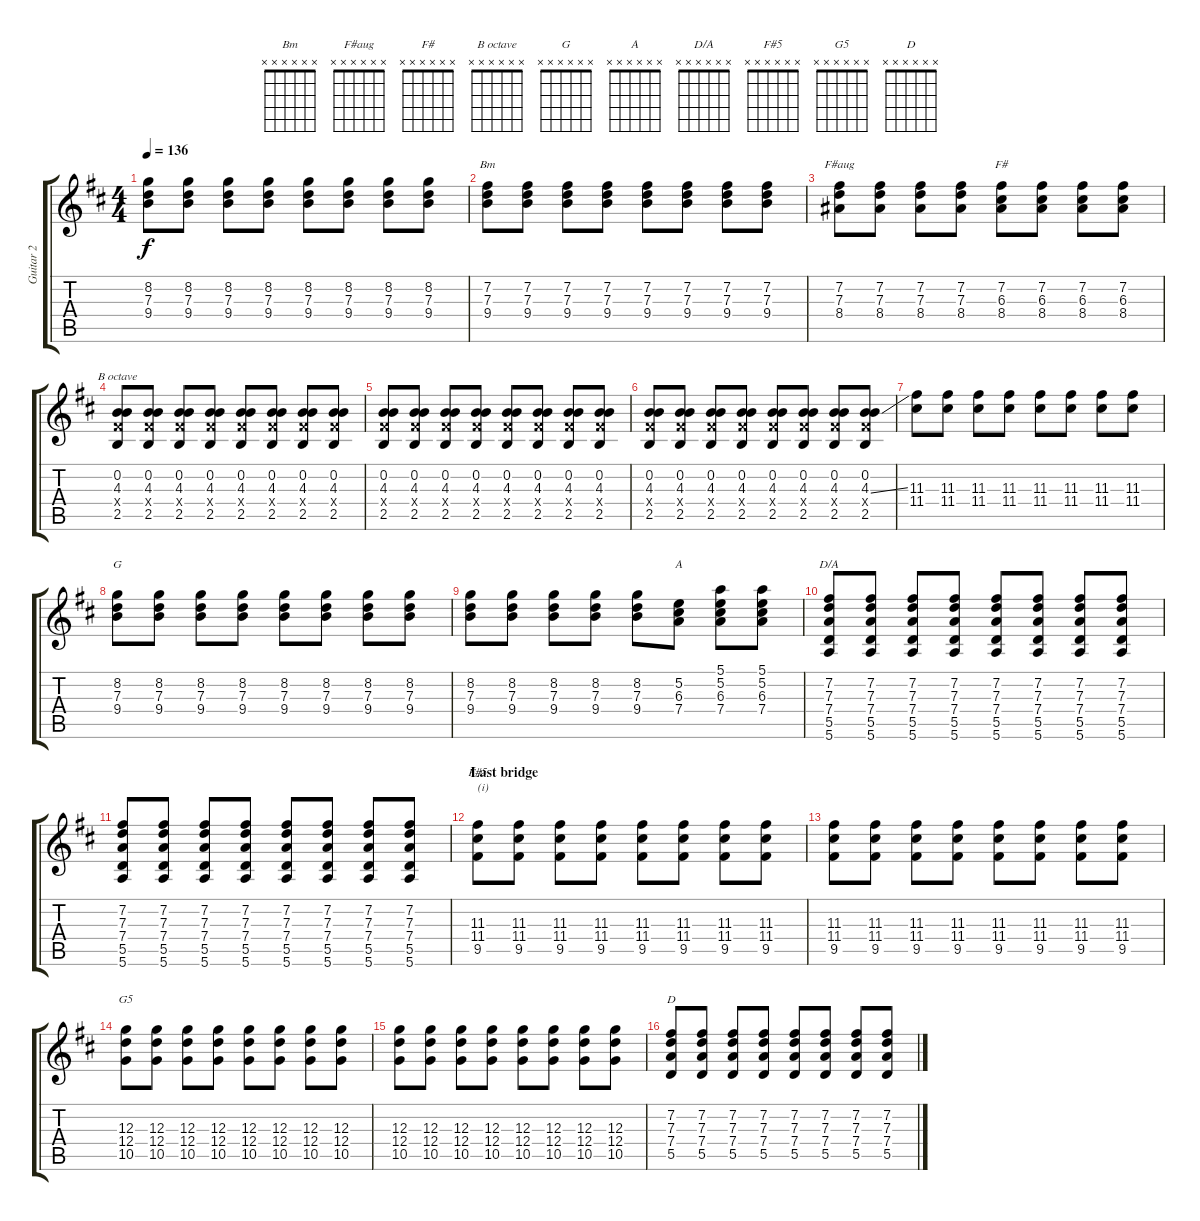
\track ("Guitar 2" "Guitar 2") {instrument overdrivenguitar}
\staff {score tabs}
\tuning (E4 B3 G3 D3 A2 E2) {hide}
\chord ("Bm" x x x x x x)
\chord ("F#aug" x x x x x x)
\chord ("F#" x x x x x x)
\chord ("B octave" x x x x x x)
\chord ("G" x x x x x x)
\chord ("A" x x x x x x)
\chord ("D/A" x x x x x x)
\chord ("F#5" x x x x x x)
\chord ("G5" x x x x x x)
\chord ("D" x x x x x x)
\ts (4 4)
\tempo 136
\clef g2
\ks d
(8.2 7.3 9.4).8{dy f} (8.2 7.3 9.4).8 (8.2 7.3 9.4).8 (8.2 7.3 9.4).8 (8.2 7.3 9.4).8 (8.2 7.3 9.4).8 (8.2 7.3 9.4).8 (8.2 7.3 9.4).8 |
(7.2 7.3 9.4).8{ch "Bm"} (7.2 7.3 9.4).8 (7.2 7.3 9.4).8 (7.2 7.3 9.4).8 (7.2 7.3 9.4).8 (7.2 7.3 9.4).8 (7.2 7.3 9.4).8 (7.2 7.3 9.4).8 |
(7.2 7.3 8.4).8{ch "F#aug"} (7.2 7.3 8.4).8 (7.2 7.3 8.4).8 (7.2 7.3 8.4).8 (7.2 6.3 8.4).8{ch "F#"} (7.2 6.3 8.4).8 (7.2 6.3 8.4).8 (7.2 6.3 8.4).8 |
(0.2 4.3 4.4{x} 2.5).8{ch "B octave"} (0.2 4.3 4.4{x} 2.5).8 (0.2 4.3 4.4{x} 2.5).8 (0.2 4.3 4.4{x} 2.5).8 (0.2 4.3 4.4{x} 2.5).8 (0.2 4.3 4.4{x} 2.5).8 (0.2 4.3 4.4{x} 2.5).8 (0.2 4.3 4.4{x} 2.5).8 |
(0.2 4.3 4.4{x} 2.5).8 (0.2 4.3 4.4{x} 2.5).8 (0.2 4.3 4.4{x} 2.5).8 (0.2 4.3 4.4{x} 2.5).8 (0.2 4.3 4.4{x} 2.5).8 (0.2 4.3 4.4{x} 2.5).8 (0.2 4.3 4.4{x} 2.5).8 (0.2 4.3 4.4{x} 2.5).8 |
(0.2 4.3 4.4{x} 2.5).8 (0.2 4.3 4.4{x} 2.5).8 (0.2 4.3 4.4{x} 2.5).8 (0.2 4.3 4.4{x} 2.5).8 (0.2 4.3 4.4{x} 2.5).8 (0.2 4.3 4.4{x} 2.5).8 (0.2 4.3 4.4{x} 2.5).8 (0.2 4.3{ss} 4.4{x} 2.5).8 |
(11.3 11.4).8 (11.3 11.4).8 (11.3 11.4).8 (11.3 11.4).8 (11.3 11.4).8 (11.3 11.4).8 (11.3 11.4).8 (11.3 11.4).8 |
(8.2 7.3 9.4).8{ch "G"} (8.2 7.3 9.4).8 (8.2 7.3 9.4).8 (8.2 7.3 9.4).8 (8.2 7.3 9.4).8 (8.2 7.3 9.4).8 (8.2 7.3 9.4).8 (8.2 7.3 9.4).8 |
(8.2 7.3 9.4).8 (8.2 7.3 9.4).8 (8.2 7.3 9.4).8 (8.2 7.3 9.4).8 (8.2 7.3 9.4).8 (5.2 6.3 7.4).8{ch "A"} (5.1 5.2 6.3 7.4).8 (5.1 5.2 6.3 7.4).8 |
(7.2 7.3 7.4 5.5 5.6).8{ch "D/A"} (7.2 7.3 7.4 5.5 5.6).8 (7.2 7.3 7.4 5.5 5.6).8 (7.2 7.3 7.4 5.5 5.6).8 (7.2 7.3 7.4 5.5 5.6).8 (7.2 7.3 7.4 5.5 5.6).8 (7.2 7.3 7.4 5.5 5.6).8 (7.2 7.3 7.4 5.5 5.6).8 |
(7.2 7.3 7.4 5.5 5.6).8 (7.2 7.3 7.4 5.5 5.6).8 (7.2 7.3 7.4 5.5 5.6).8 (7.2 7.3 7.4 5.5 5.6).8 (7.2 7.3 7.4 5.5 5.6).8 (7.2 7.3 7.4 5.5 5.6).8 (7.2 7.3 7.4 5.5 5.6).8 (7.2 7.3 7.4 5.5 5.6).8 |
\section ("" "Last bridge")
(11.3 11.4 9.5).8{ch "F#5" txt "(i)" volume 14} (11.3 11.4 9.5).8 (11.3 11.4 9.5).8 (11.3 11.4 9.5).8 (11.3 11.4 9.5).8 (11.3 11.4 9.5).8 (11.3 11.4 9.5).8 (11.3 11.4 9.5).8 |
(11.3 11.4 9.5).8 (11.3 11.4 9.5).8 (11.3 11.4 9.5).8 (11.3 11.4 9.5).8 (11.3 11.4 9.5).8 (11.3 11.4 9.5).8 (11.3 11.4 9.5).8 (11.3 11.4 9.5).8 |
(12.3 12.4 10.5).8{ch "G5"} (12.3 12.4 10.5).8 (12.3 12.4 10.5).8 (12.3 12.4 10.5).8 (12.3 12.4 10.5).8 (12.3 12.4 10.5).8 (12.3 12.4 10.5).8 (12.3 12.4 10.5).8 |
(12.3 12.4 10.5).8 (12.3 12.4 10.5).8 (12.3 12.4 10.5).8 (12.3 12.4 10.5).8 (12.3 12.4 10.5).8 (12.3 12.4 10.5).8 (12.3 12.4 10.5).8 (12.3 12.4 10.5).8 |
(7.2 7.3 7.4 5.5).8{ch "D"} (7.2 7.3 7.4 5.5).8 (7.2 7.3 7.4 5.5).8 (7.2 7.3 7.4 5.5).8 (7.2 7.3 7.4 5.5).8 (7.2 7.3 7.4 5.5).8 (7.2 7.3 7.4 5.5).8 (7.2 7.3 7.4 5.5).8
